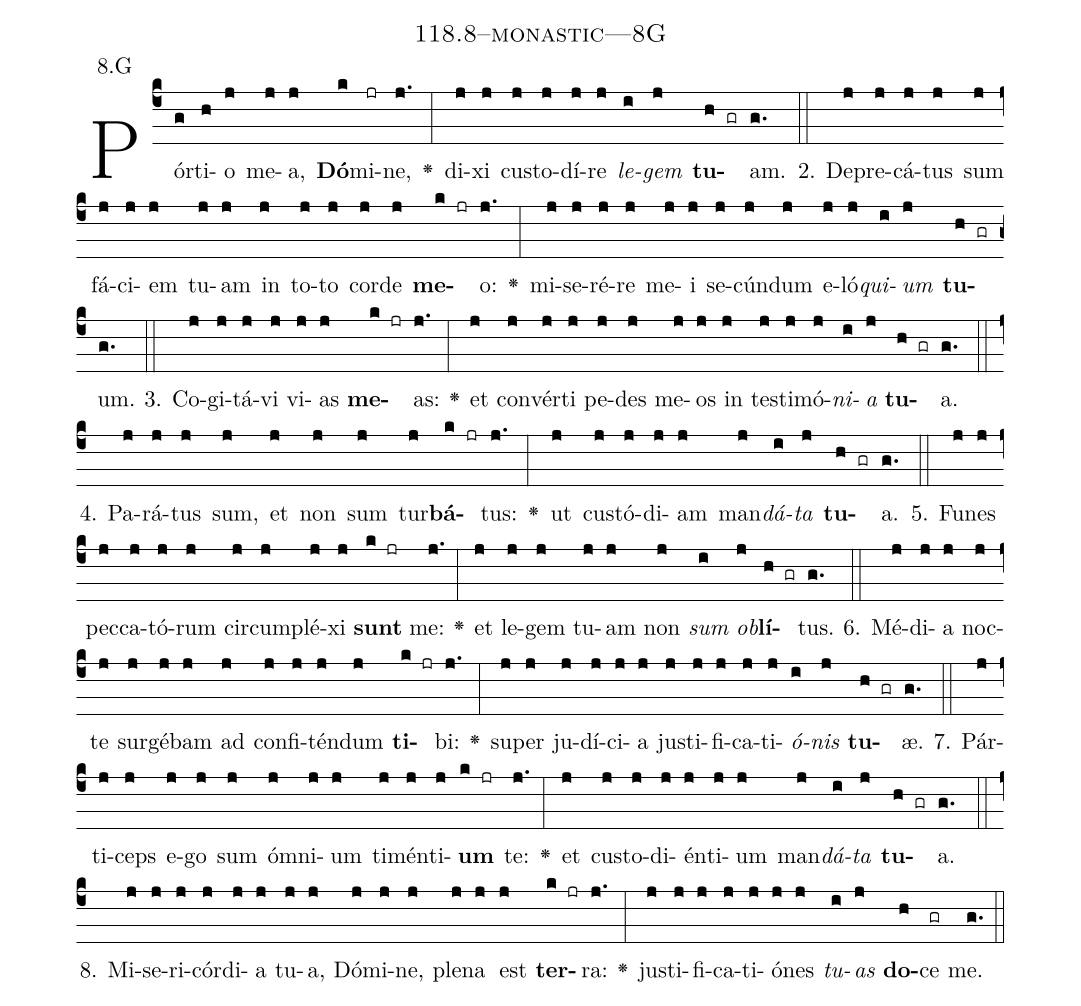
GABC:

name: 118.8--monastic---8G;
annotation: 8.G;
%%
(c4)Pór(g)ti(h)o(j) me(j)a,(j) <b>Dó</b>(k)mi(jr)ne,(j.) <v>\greheightstar</v>(:) di(j)xi(j) cus(j)to(j)dí(j)re(j) <i>le</i>(i)<i>gem</i>(j) <b>tu</b>(h gr)am.(g.) (::)
2. De(j)pre(j)cá(j)tus(j) sum(j) fá(j)ci(j)em(j) tu(j)am(j) in(j) to(j)to(j) cor(j)de(j) <b>me</b>(k jr)o:(j.) <v>\greheightstar</v>(:) mi(j)se(j)ré(j)re(j) me(j)i(j) se(j)cún(j)dum(j) e(j)ló(j)<i>qui</i>(i)<i>um</i>(j) <b>tu</b>(h gr)um.(g.) (::)
3. Co(j)gi(j)tá(j)vi(j) vi(j)as(j) <b>me</b>(k jr)as:(j.) <v>\greheightstar</v>(:) et(j) con(j)vér(j)ti(j) pe(j)des(j) me(j)os(j) in(j) tes(j)ti(j)mó(j)<i>ni</i>(i)<i>a</i>(j) <b>tu</b>(h gr)a.(g.) (::)
4. Pa(j)rá(j)tus(j) sum,(j) et(j) non(j) sum(j) tur(j)<b>bá</b>(k jr)tus:(j.) <v>\greheightstar</v>(:) ut(j) cus(j)tó(j)di(j)am(j) man(j)<i>dá</i>(i)<i>ta</i>(j) <b>tu</b>(h gr)a.(g.) (::)
5. Fu(j)nes(j) pec(j)ca(j)tó(j)rum(j) cir(j)cum(j)plé(j)xi(j) <b>sunt</b>(k jr) me:(j.) <v>\greheightstar</v>(:) et(j) le(j)gem(j) tu(j)am(j) non(j) <i>sum</i>(i) <i>ob</i>(j)<b>lí</b>(h gr)tus.(g.) (::)
6. Mé(j)di(j)a(j) noc(j)te(j) sur(j)gé(j)bam(j) ad(j) con(j)fi(j)tén(j)dum(j) <b>ti</b>(k jr)bi:(j.) <v>\greheightstar</v>(:) su(j)per(j) ju(j)dí(j)ci(j)a(j) jus(j)ti(j)fi(j)ca(j)ti(j)<i>ó</i>(i)<i>nis</i>(j) <b>tu</b>(h gr)æ.(g.) (::)
7. Pár(j)ti(j)ceps(j) e(j)go(j) sum(j) óm(j)ni(j)um(j) ti(j)mén(j)ti(j)<b>um</b>(k jr) te:(j.) <v>\greheightstar</v>(:) et(j) cus(j)to(j)di(j)én(j)ti(j)um(j) man(j)<i>dá</i>(i)<i>ta</i>(j) <b>tu</b>(h gr)a.(g.) (::)
8. Mi(j)se(j)ri(j)cór(j)di(j)a(j) tu(j)a,(j) Dó(j)mi(j)ne,(j) ple(j)na(j) est(j) <b>ter</b>(k jr)ra:(j.) <v>\greheightstar</v>(:) jus(j)ti(j)fi(j)ca(j)ti(j)ó(j)nes(j) <i>tu</i>(i)<i>as</i>(j) <b>do</b>(h)ce(gr) me.(g.) (::)
